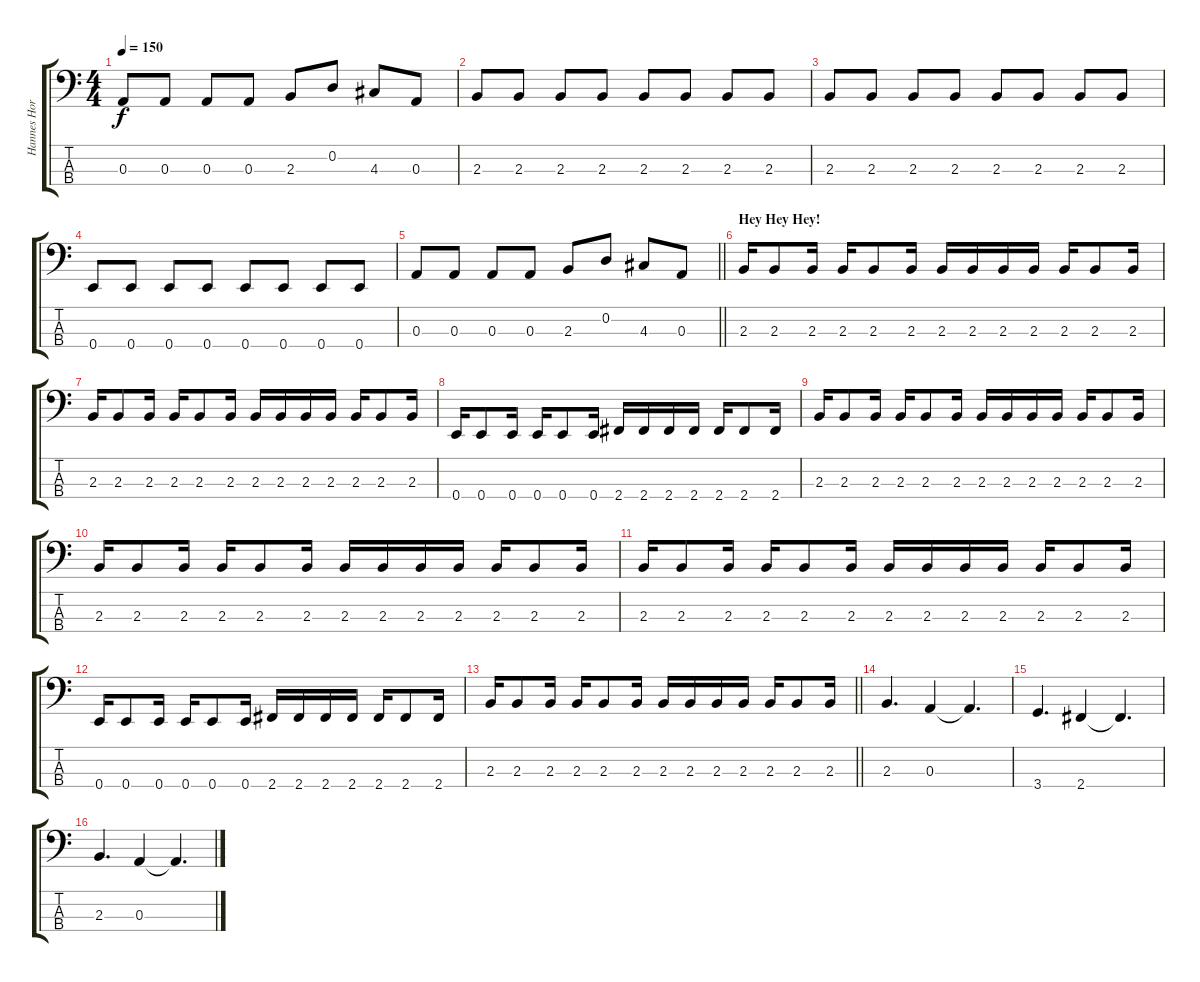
\track ("Hannes Horma" "Hannes Hor") {instrument electricbassfinger}
\staff {score tabs}
\tuning (G2 D2 A1 E1) {hide}
\ts (4 4)
\tempo 150
\clef f4
\ks c
0.3.8{dy f} 0.3.8 0.3.8 0.3.8 2.3.8 0.2.8 4.3.8 0.3.8 |
2.3.8 2.3.8 2.3.8 2.3.8 2.3.8 2.3.8 2.3.8 2.3.8 |
2.3.8 2.3.8 2.3.8 2.3.8 2.3.8 2.3.8 2.3.8 2.3.8 |
0.4.8 0.4.8 0.4.8 0.4.8 0.4.8 0.4.8 0.4.8 0.4.8 |
\barLineRight lightlight
0.3.8 0.3.8 0.3.8 0.3.8 2.3.8 0.2.8 4.3.8 0.3.8 |
\section ("" "Hey Hey Hey!")
2.3.16 2.3.8 2.3.16 2.3.16 2.3.8 2.3.16 2.3.16 2.3.16 2.3.16 2.3.16 2.3.16 2.3.8 2.3.16 |
2.3.16 2.3.8 2.3.16 2.3.16 2.3.8 2.3.16 2.3.16 2.3.16 2.3.16 2.3.16 2.3.16 2.3.8 2.3.16 |
0.4.16 0.4.8 0.4.16 0.4.16 0.4.8 0.4.16 2.4.16 2.4.16 2.4.16 2.4.16 2.4.16 2.4.8 2.4.16 |
2.3.16 2.3.8 2.3.16 2.3.16 2.3.8 2.3.16 2.3.16 2.3.16 2.3.16 2.3.16 2.3.16 2.3.8 2.3.16 |
2.3.16 2.3.8 2.3.16 2.3.16 2.3.8 2.3.16 2.3.16 2.3.16 2.3.16 2.3.16 2.3.16 2.3.8 2.3.16 |
2.3.16 2.3.8 2.3.16 2.3.16 2.3.8 2.3.16 2.3.16 2.3.16 2.3.16 2.3.16 2.3.16 2.3.8 2.3.16 |
0.4.16 0.4.8 0.4.16 0.4.16 0.4.8 0.4.16 2.4.16 2.4.16 2.4.16 2.4.16 2.4.16 2.4.8 2.4.16 |
\barLineRight lightlight
2.3.16 2.3.8 2.3.16 2.3.16 2.3.8 2.3.16 2.3.16 2.3.16 2.3.16 2.3.16 2.3.16 2.3.8 2.3.16 |
\section ("" "")
2.3.4{d} 0.3.4 0.3{t}.4{d} |
3.4.4{d} 2.4.4 2.4{t}.4{d} |
2.3.4{d} 0.3.4 0.3{t}.4{d}
